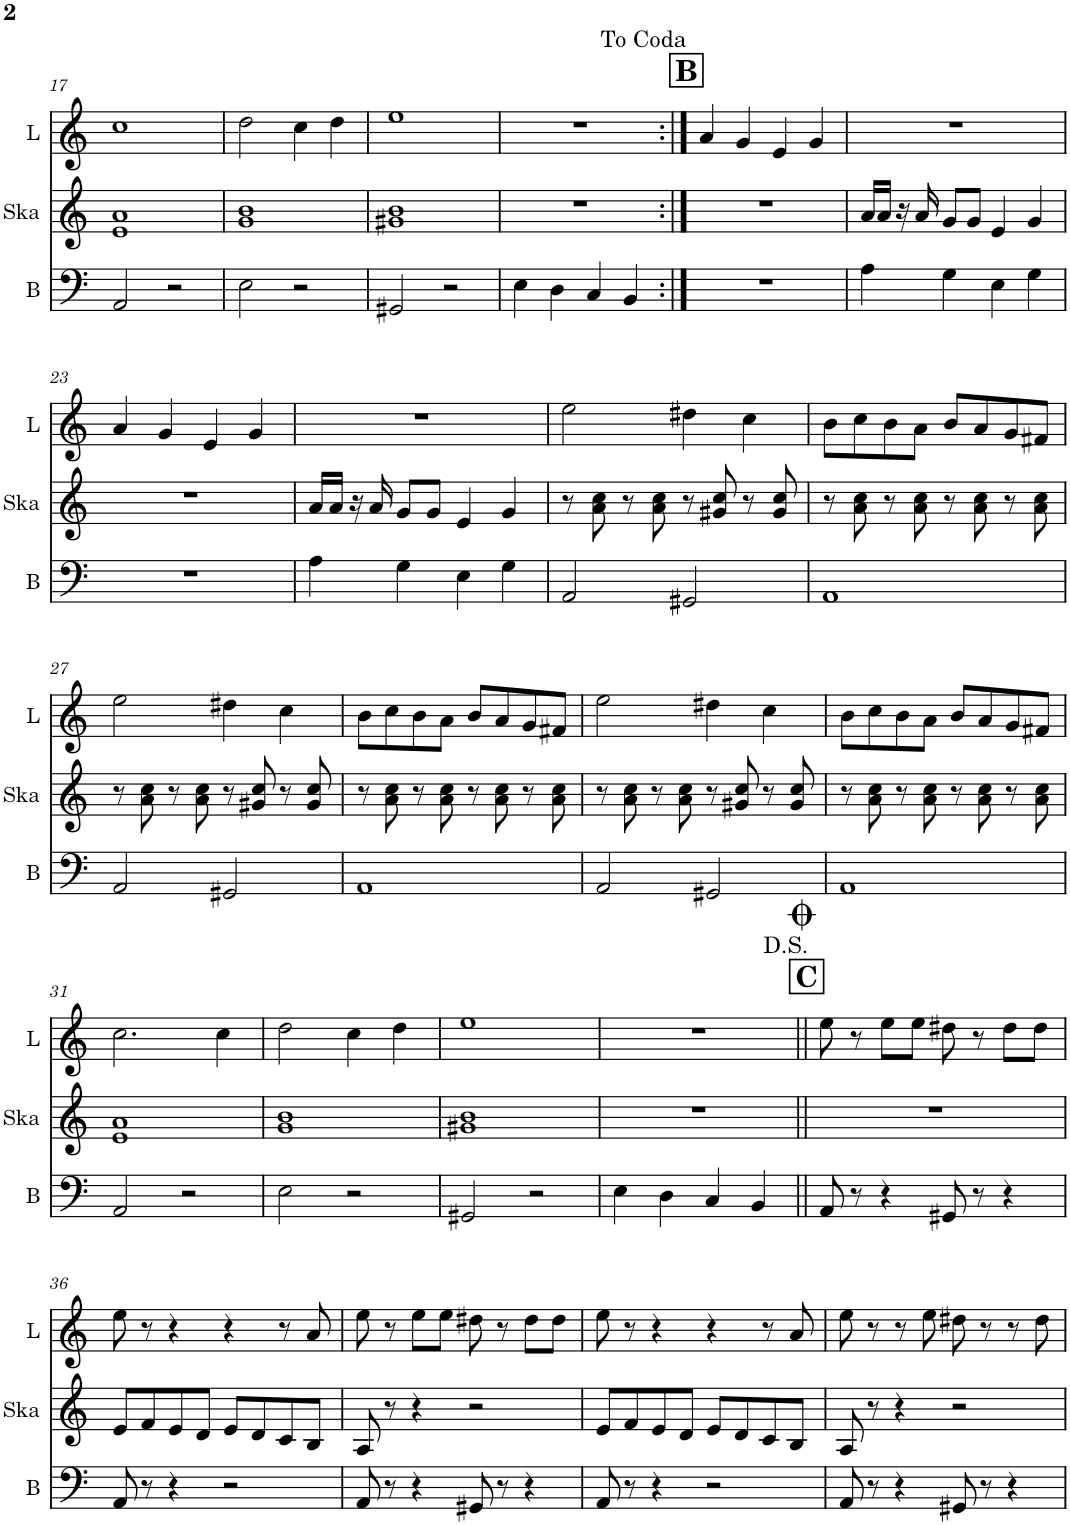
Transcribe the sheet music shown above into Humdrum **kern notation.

**kern	**kern	**kern
*part3	*part2	*part1
*staff3	*staff2	*staff1
*I"Bass	*I"Ska	*I"Lead
*I'B	*I'Ska	*I'L
!!LO:PB:g=z
*clefF4	*clefG2	*clefG2
*	*Trd5c9	*Trd1c2
*k[]	*k[]	*k[]
*M4/4	*M4/4	*M4/4
=17	=17	=17
2AA/	1e 1a	1cc
2r	.	.
=18	=18	=18
2E\	1g 1b	2dd\
2r	.	4cc\
.	.	4dd\
=19	=19	=19
2GG#X/	1g#X 1b	1ee
2r	.	.
=20	=20	=20
4E\	1r	1r
4D\	.	.
4C/	.	.
4BB/	.	.
!!LO:REH:place=s1:a:B:cj:fs=14:t=B
=21:|!	=21:|!	=21:|!
1r	1r	4a/
.	.	4g/
.	.	4e/
.	.	4g/
=22	=22	=22
4A\	16a/LL	1r
.	16a/JJ	.
.	16r	.
.	16a/	.
4G\	8g/L	.
.	8g/J	.
4E\	4e/	.
4G\	4g/	.
!!LO:LB:g=z
=23	=23	=23
1r	1r	4a/
.	.	4g/
.	.	4e/
.	.	4g/
=24	=24	=24
4A\	16a/LL	1r
.	16a/JJ	.
.	16r	.
.	16a/	.
4G\	8g/L	.
.	8g/J	.
4E\	4e/	.
4G\	4g/	.
=25	=25	=25
2AA/	8r	2ee\
.	8a\ 8cc\	.
.	8r	.
.	8a\ 8cc\	.
2GG#X/	8r	4dd#X\
.	8g#X/ 8cc/	.
.	8r	4cc\
.	8g#/ 8cc/	.
=26	=26	=26
1AA	8r	8b\L
.	8a\ 8cc\	8cc\
.	8r	8b\
.	8a\ 8cc\	8a\J
.	8r	8b/L
.	8a\ 8cc\	8a/
.	8r	8g/
.	8a\ 8cc\	8f#X/J
!!LO:LB:g=z
=27	=27	=27
2AA/	8r	2ee\
.	8a\ 8cc\	.
.	8r	.
.	8a\ 8cc\	.
2GG#X/	8r	4dd#X\
.	8g#X/ 8cc/	.
.	8r	4cc\
.	8g#/ 8cc/	.
=28	=28	=28
1AA	8r	8b\L
.	8a\ 8cc\	8cc\
.	8r	8b\
.	8a\ 8cc\	8a\J
.	8r	8b/L
.	8a\ 8cc\	8a/
.	8r	8g/
.	8a\ 8cc\	8f#X/J
=29	=29	=29
2AA/	8r	2ee\
.	8a\ 8cc\	.
.	8r	.
.	8a\ 8cc\	.
2GG#X/	8r	4dd#X\
.	8g#X/ 8cc/	.
.	8r	4cc\
.	8g#/ 8cc/	.
=30	=30	=30
1AA	8r	8b\L
.	8a\ 8cc\	8cc\
.	8r	8b\
.	8a\ 8cc\	8a\J
.	8r	8b/L
.	8a\ 8cc\	8a/
.	8r	8g/
.	8a\ 8cc\	8f#X/J
!!LO:LB:g=z
=31	=31	=31
2AA/	1e 1a	2.cc\
2r	.	.
.	.	4cc\
=32	=32	=32
2E\	1g 1b	2dd\
2r	.	4cc\
.	.	4dd\
=33	=33	=33
2GG#X/	1g#X 1b	1ee
2r	.	.
=34	=34	=34
4E\	1r	1r
4D\	.	.
4C/	.	.
4BB/	.	.
!!LO:REH:place=s1:a:B:cj:fs=14:t=C
=35||	=35||	=35||
8AA/	1r	8ee\
8r	.	8r
4r	.	8ee\L
.	.	8ee\J
8GG#X/	.	8dd#X\
8r	.	8r
4r	.	8dd#\L
.	.	8dd#\J
!!LO:LB:g=z
=36	=36	=36
8AA/	8e/L	8ee\
8r	8f/	8r
4r	8e/	4r
.	8d/J	.
2r	8e/L	4r
.	8d/	.
.	8c/	8r
.	8B/J	8a/
=37	=37	=37
8AA/	8A/	8ee\
8r	8r	8r
4r	4r	8ee\L
.	.	8ee\J
8GG#X/	2r	8dd#X\
8r	.	8r
4r	.	8dd#\L
.	.	8dd#\J
=38	=38	=38
8AA/	8e/L	8ee\
8r	8f/	8r
4r	8e/	4r
.	8d/J	.
2r	8e/L	4r
.	8d/	.
.	8c/	8r
.	8B/J	8a/
=39	=39	=39
8AA/	8A/	8ee\
8r	8r	8r
4r	4r	8r
.	.	8ee\
8GG#X/	2r	8dd#X\
8r	.	8r
4r	.	8r
.	.	8dd#\
=	=	=
*-	*-	*-
